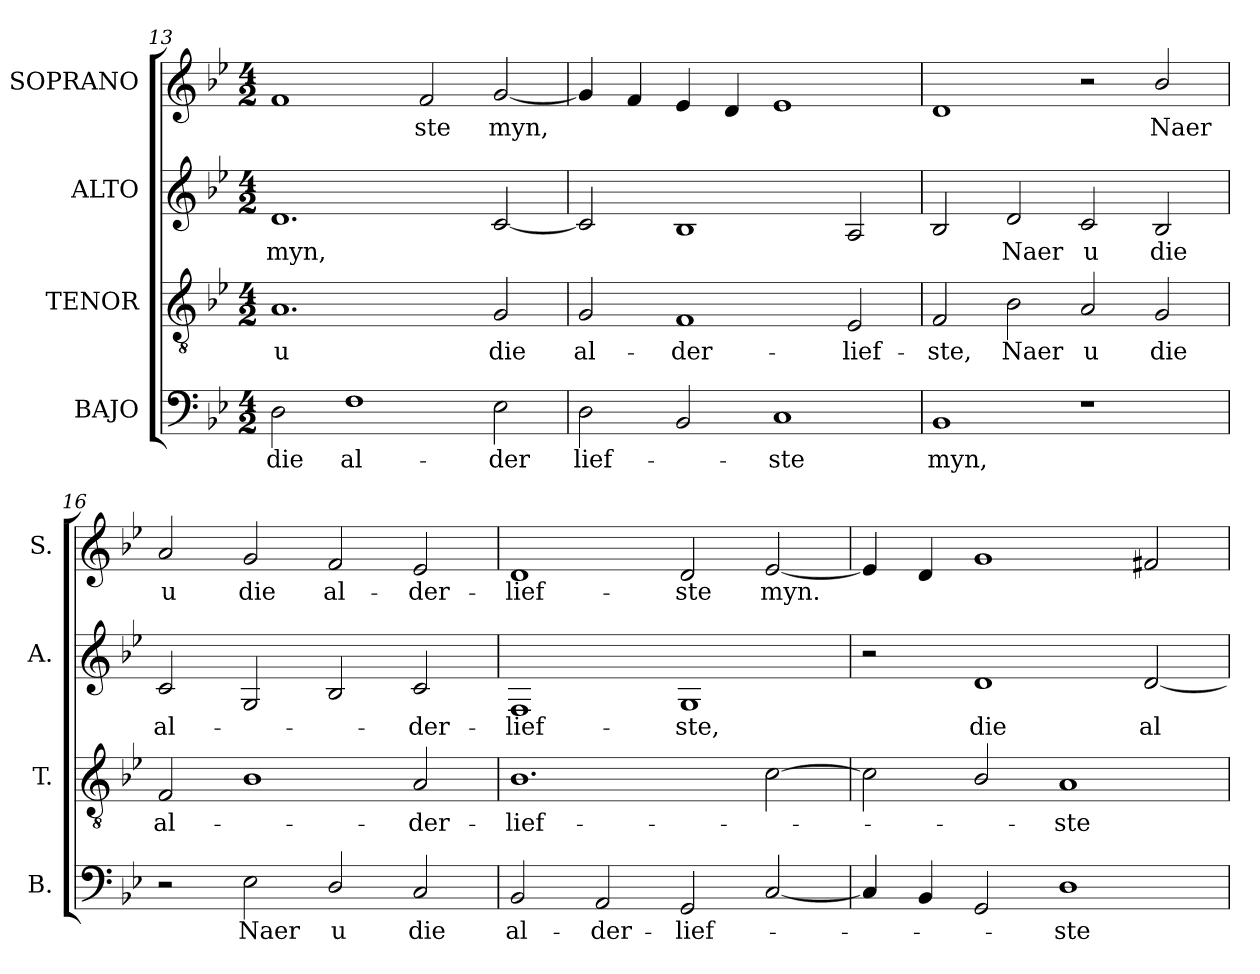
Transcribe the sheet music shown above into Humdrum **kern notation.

**kern	**text	**kern	**text	**kern	**text	**kern	**text
*part4	*part4	*part3	*part3	*part2	*part2	*part1	*part1
*staff4	*staff4	*staff3	*staff3	*staff2	*staff2	*staff1	*staff1
*I"BAJO	*	*I"TENOR	*	*I"ALTO	*	*I"SOPRANO	*
*I'B.	*	*I'T.	*	*I'A.	*	*I'S.	*
*clefF4	*	*clefGv2	*	*clefG2	*	*clefG2	*
*	*	*ITrd7c12	*	*	*	*	*
*k[b-e-]	*	*k[b-e-]	*	*k[b-e-]	*	*k[b-e-]	*
*g:	*	*g:	*	*g:	*	*g:	*
*M4/2	*	*M4/2	*	*M4/2	*	*M4/2	*
=13	=13	=13	=13	=13	=13	=13	=13
!	!LO:LY:b:color=#000000	!	!	!	!	!	!
!	!	!	!LO:LY:b:color=#000000	!	!	!	!
!	!	!	!	!	!LO:LY:b:color=#000000	!	!
2Di\	die	1.AAi	u	1.di	myn,	1fi	.
!	!LO:LY:b:color=#000000	!	!	!	!	!	!
1Fi	al-	.	.	.	.	.	.
!	!	!	!	!	!	!	!LO:LY:b:color=#000000
.	.	.	.	.	.	2fi/	-ste
!	!LO:LY:b:color=#000000	!	!	!	!	!	!
!	!	!	!LO:LY:b:color=#000000	!	!	!	!
!	!	!	!	!	!	!	!LO:LY:b:color=#000000
2E-i\	-der	2GGi/	die	[2ci/	.	[2gi/	myn,
=14	=14	=14	=14	=14	=14	=14	=14
!	!LO:LY:b:color=#000000	!	!	!	!	!	!
!	!	!	!LO:LY:b:color=#000000	!	!	!	!
2Di\	lief-	2GGi/	al-	2ci/]	.	4gi/]	.
.	.	.	.	.	.	4fi/	.
!	!	!	!LO:LY:b:color=#000000	!	!	!	!
2BB-i/	.	1FFi	-der-	1B-i	.	4e-i/	.
.	.	.	.	.	.	4di/	.
!	!LO:LY:b:color=#000000	!	!	!	!	!	!
1Ci	-ste	.	.	.	.	1e-i	.
!	!	!	!LO:LY:b:color=#000000	!	!	!	!
.	.	2EE-i/	-lief-	2Ai/	.	.	.
=15	=15	=15	=15	=15	=15	=15	=15
!	!LO:LY:b:color=#000000	!	!	!	!	!	!
!	!	!	!LO:LY:b:color=#000000	!	!	!	!
1BB-i	myn,	2FFi/	-ste,	2B-i/	.	1di	.
!	!	!	!LO:LY:b:color=#000000	!	!	!	!
!	!	!	!	!	!LO:LY:b:color=#000000	!	!
.	.	2BB-i\	Naer	2di/	Naer	.	.
!	!	!	!LO:LY:b:color=#000000	!	!	!	!
!	!	!	!	!	!LO:LY:b:color=#000000	!	!
1r	.	2AAi/	u	2ci/	u	2r	.
!	!	!	!LO:LY:b:color=#000000	!	!	!	!
!	!	!	!	!	!LO:LY:b:color=#000000	!	!
!	!	!	!	!	!	!	!LO:LY:b:color=#000000
.	.	2GGi/	die	2B-i/	die	2b-i/	Naer
!!LO:PB:g=z
=16	=16	=16	=16	=16	=16	=16	=16
!	!	!	!LO:LY:b:color=#000000	!	!	!	!
!	!	!	!	!	!LO:LY:b:color=#000000	!	!
!	!	!	!	!	!	!	!LO:LY:b:color=#000000
2r	.	2FFi/	al-	2ci/	al-	2ai/	u
!	!LO:LY:b:color=#000000	!	!	!	!	!	!
!	!	!	!	!	!	!	!LO:LY:b:color=#000000
2E-i\	Naer	1BB-i	.	2Gi/	.	2gi/	die
!	!LO:LY:b:color=#000000	!	!	!	!	!	!
!	!	!	!	!	!	!	!LO:LY:b:color=#000000
2Di/	u	.	.	2B-i/	.	2fi/	al-
!	!LO:LY:b:color=#000000	!	!	!	!	!	!
!	!	!	!LO:LY:b:color=#000000	!	!	!	!
!	!	!	!	!	!LO:LY:b:color=#000000	!	!
!	!	!	!	!	!	!	!LO:LY:b:color=#000000
2Ci/	die	2AAi/	-der-	2ci/	-der-	2e-i/	-der-
=17	=17	=17	=17	=17	=17	=17	=17
!	!LO:LY:b:color=#000000	!	!	!	!	!	!
!	!	!	!LO:LY:b:color=#000000	!	!	!	!
!	!	!	!	!	!LO:LY:b:color=#000000	!	!
!	!	!	!	!	!	!	!LO:LY:b:color=#000000
2BB-i/	al-	1.BB-i	-lief-	1Fi	-lief-	1di	-lief-
!	!LO:LY:b:color=#000000	!	!	!	!	!	!
2AAi/	-der-	.	.	.	.	.	.
!	!LO:LY:b:color=#000000	!	!	!	!	!	!
!	!	!	!	!	!LO:LY:b:color=#000000	!	!
!	!	!	!	!	!	!	!LO:LY:b:color=#000000
2GGi/	-lief-	.	.	1Gi	-ste,	2di/	-ste
!	!	!	!	!	!	!	!LO:LY:b:color=#000000
[2Ci/	.	[2Ci\	.	.	.	[2e-i/	myn.
=18	=18	=18	=18	=18	=18	=18	=18
4Ci/]	.	2Ci\]	.	2r	.	4e-i/]	.
4BB-i/	.	.	.	.	.	4di/	.
!	!	!	!	!	!LO:LY:b:color=#000000	!	!
2GGi/	.	2BB-i/	.	1di	die	1gi	.
!	!LO:LY:b:color=#000000	!	!	!	!	!	!
!	!	!	!LO:LY:b:color=#000000	!	!	!	!
1Di	-ste	1AAi	-ste	.	.	.	.
!	!	!	!	!	!LO:LY:b:color=#000000	!	!
.	.	.	.	[2di/	al	2f#Xi/	.
=	=	=	=	=	=	=	=
*-	*-	*-	*-	*-	*-	*-	*-
